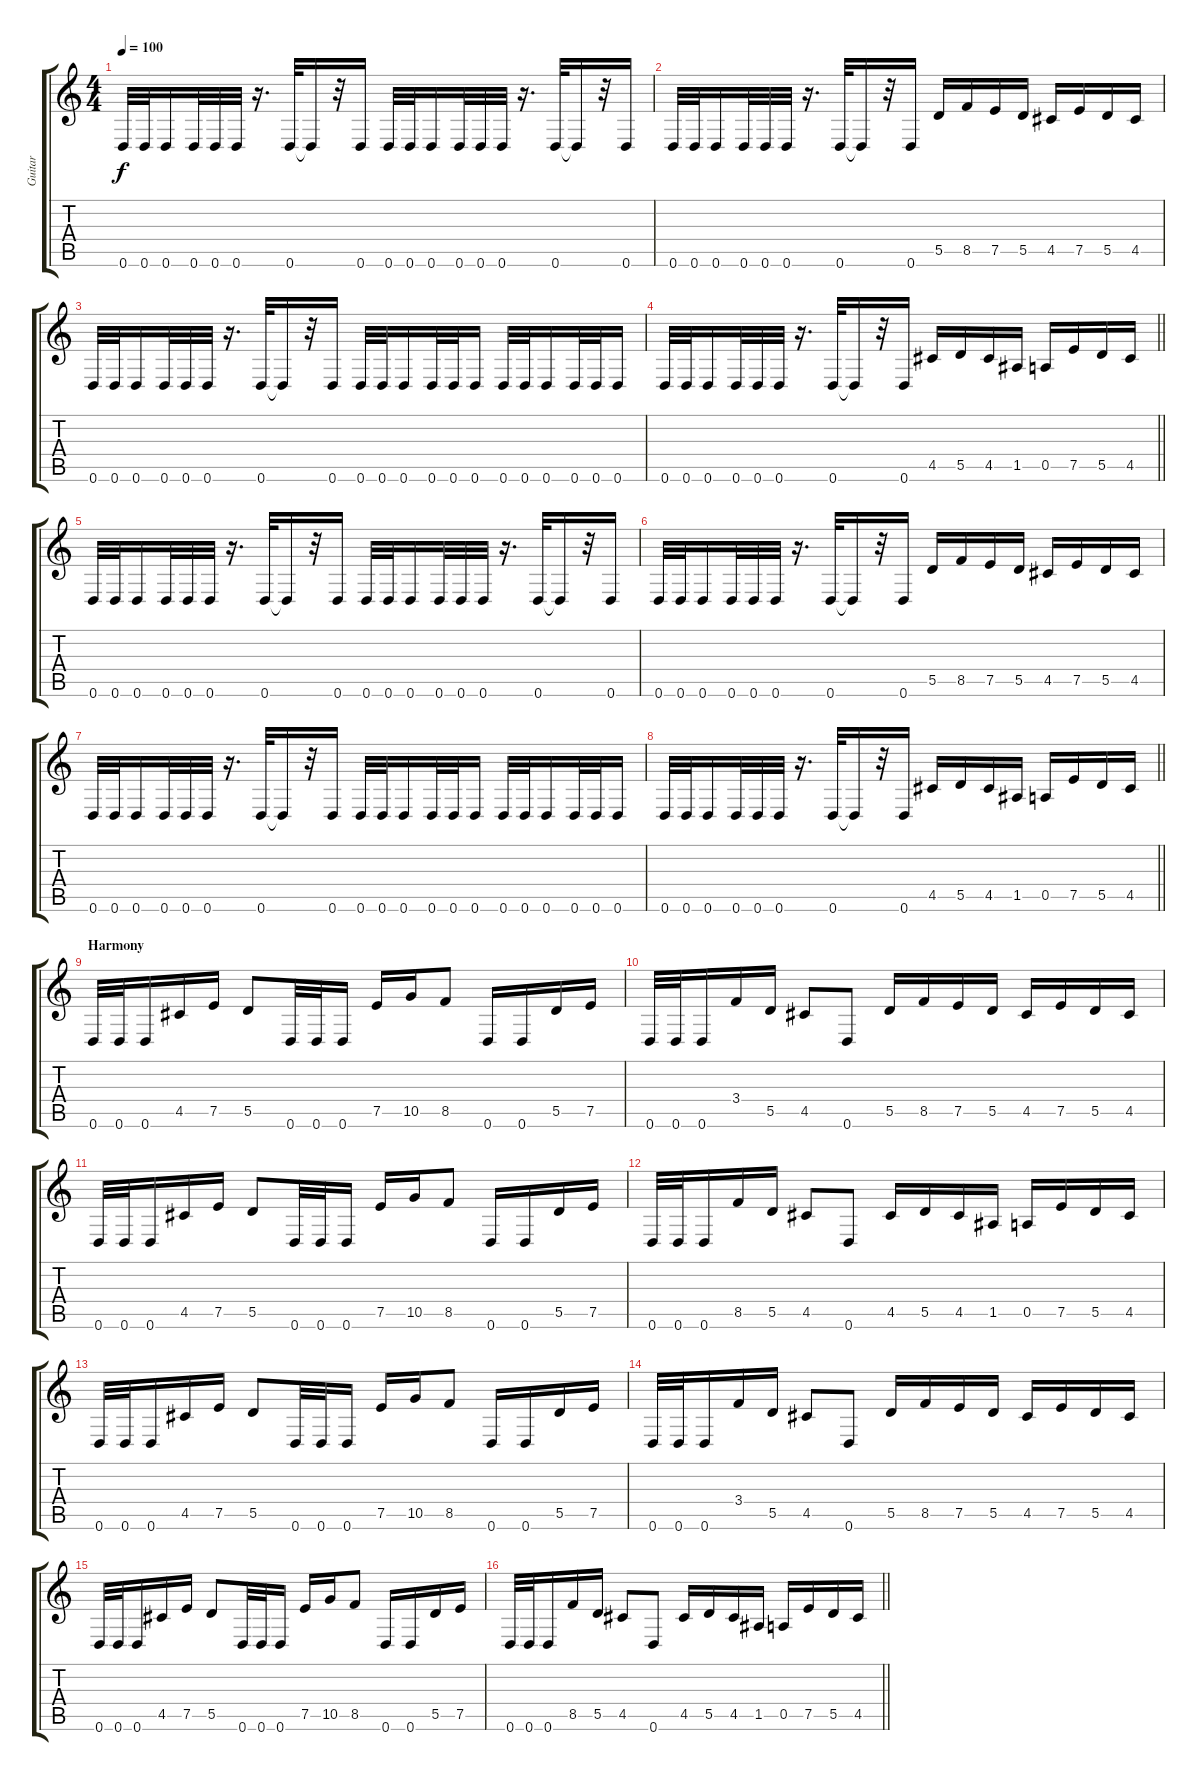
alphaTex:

\track ("Guitar" "Guitar") {instrument distortionguitar}
\staff {score tabs}
\tuning (E4 B3 G3 D3 A2 D2) {hide}
\ts (4 4)
\tempo 100
\clef g2
\ks c
0.6.32{dy f} 0.6.32 0.6.16 0.6.32 0.6.32 0.6.32 r.16{d} 0.6.32 0.6{t}.16 r.32 0.6.16 0.6.32 0.6.32 0.6.16 0.6.32 0.6.32 0.6.32 r.16{d} 0.6.32 0.6{t}.16 r.32 0.6.16 |
0.6.32 0.6.32 0.6.16 0.6.32 0.6.32 0.6.32 r.16{d} 0.6.32 0.6{t}.16 r.32 0.6.16 5.5.16 8.5.16 7.5.16 5.5.16 4.5.16 7.5.16 5.5.16 4.5.16 |
0.6.32 0.6.32 0.6.16 0.6.32 0.6.32 0.6.32 r.16{d} 0.6.32 0.6{t}.16 r.32 0.6.16 0.6.32 0.6.32 0.6.16 0.6.32 0.6.32 0.6.16 0.6.32 0.6.32 0.6.16 0.6.32 0.6.32 0.6.16 |
\barLineRight lightlight
0.6.32 0.6.32 0.6.16 0.6.32 0.6.32 0.6.32 r.16{d} 0.6.32 0.6{t}.16 r.32 0.6.16 4.5.16 5.5.16 4.5.16 1.5.16 0.5.16 7.5.16 5.5.16 4.5.16 |
0.6.32 0.6.32 0.6.16 0.6.32 0.6.32 0.6.32 r.16{d} 0.6.32 0.6{t}.16 r.32 0.6.16 0.6.32 0.6.32 0.6.16 0.6.32 0.6.32 0.6.32 r.16{d} 0.6.32 0.6{t}.16 r.32 0.6.16 |
0.6.32 0.6.32 0.6.16 0.6.32 0.6.32 0.6.32 r.16{d} 0.6.32 0.6{t}.16 r.32 0.6.16 5.5.16 8.5.16 7.5.16 5.5.16 4.5.16 7.5.16 5.5.16 4.5.16 |
0.6.32 0.6.32 0.6.16 0.6.32 0.6.32 0.6.32 r.16{d} 0.6.32 0.6{t}.16 r.32 0.6.16 0.6.32 0.6.32 0.6.16 0.6.32 0.6.32 0.6.16 0.6.32 0.6.32 0.6.16 0.6.32 0.6.32 0.6.16 |
\barLineRight lightlight
0.6.32 0.6.32 0.6.16 0.6.32 0.6.32 0.6.32 r.16{d} 0.6.32 0.6{t}.16 r.32 0.6.16 4.5.16 5.5.16 4.5.16 1.5.16 0.5.16 7.5.16 5.5.16 4.5.16 |
\section ("" "Harmony")
0.6.32 0.6.32 0.6.16 4.5.16 7.5.16 5.5.8 0.6.32 0.6.32 0.6.16 7.5.16 10.5.16 8.5.8 0.6.16 0.6.16 5.5.16 7.5.16 |
0.6.32 0.6.32 0.6.16 3.4.16 5.5.16 4.5.8 0.6.8 5.5.16 8.5.16 7.5.16 5.5.16 4.5.16 7.5.16 5.5.16 4.5.16 |
0.6.32 0.6.32 0.6.16 4.5.16 7.5.16 5.5.8 0.6.32 0.6.32 0.6.16 7.5.16 10.5.16 8.5.8 0.6.16 0.6.16 5.5.16 7.5.16 |
0.6.32 0.6.32 0.6.16 8.5.16 5.5.16 4.5.8 0.6.8 4.5.16 5.5.16 4.5.16 1.5.16 0.5.16 7.5.16 5.5.16 4.5.16 |
0.6.32 0.6.32 0.6.16 4.5.16 7.5.16 5.5.8 0.6.32 0.6.32 0.6.16 7.5.16 10.5.16 8.5.8 0.6.16 0.6.16 5.5.16 7.5.16 |
0.6.32 0.6.32 0.6.16 3.4.16 5.5.16 4.5.8 0.6.8 5.5.16 8.5.16 7.5.16 5.5.16 4.5.16 7.5.16 5.5.16 4.5.16 |
0.6.32 0.6.32 0.6.16 4.5.16 7.5.16 5.5.8 0.6.32 0.6.32 0.6.16 7.5.16 10.5.16 8.5.8 0.6.16 0.6.16 5.5.16 7.5.16 |
\barLineRight lightlight
0.6.32 0.6.32 0.6.16 8.5.16 5.5.16 4.5.8 0.6.8 4.5.16 5.5.16 4.5.16 1.5.16 0.5.16 7.5.16 5.5.16 4.5.16
